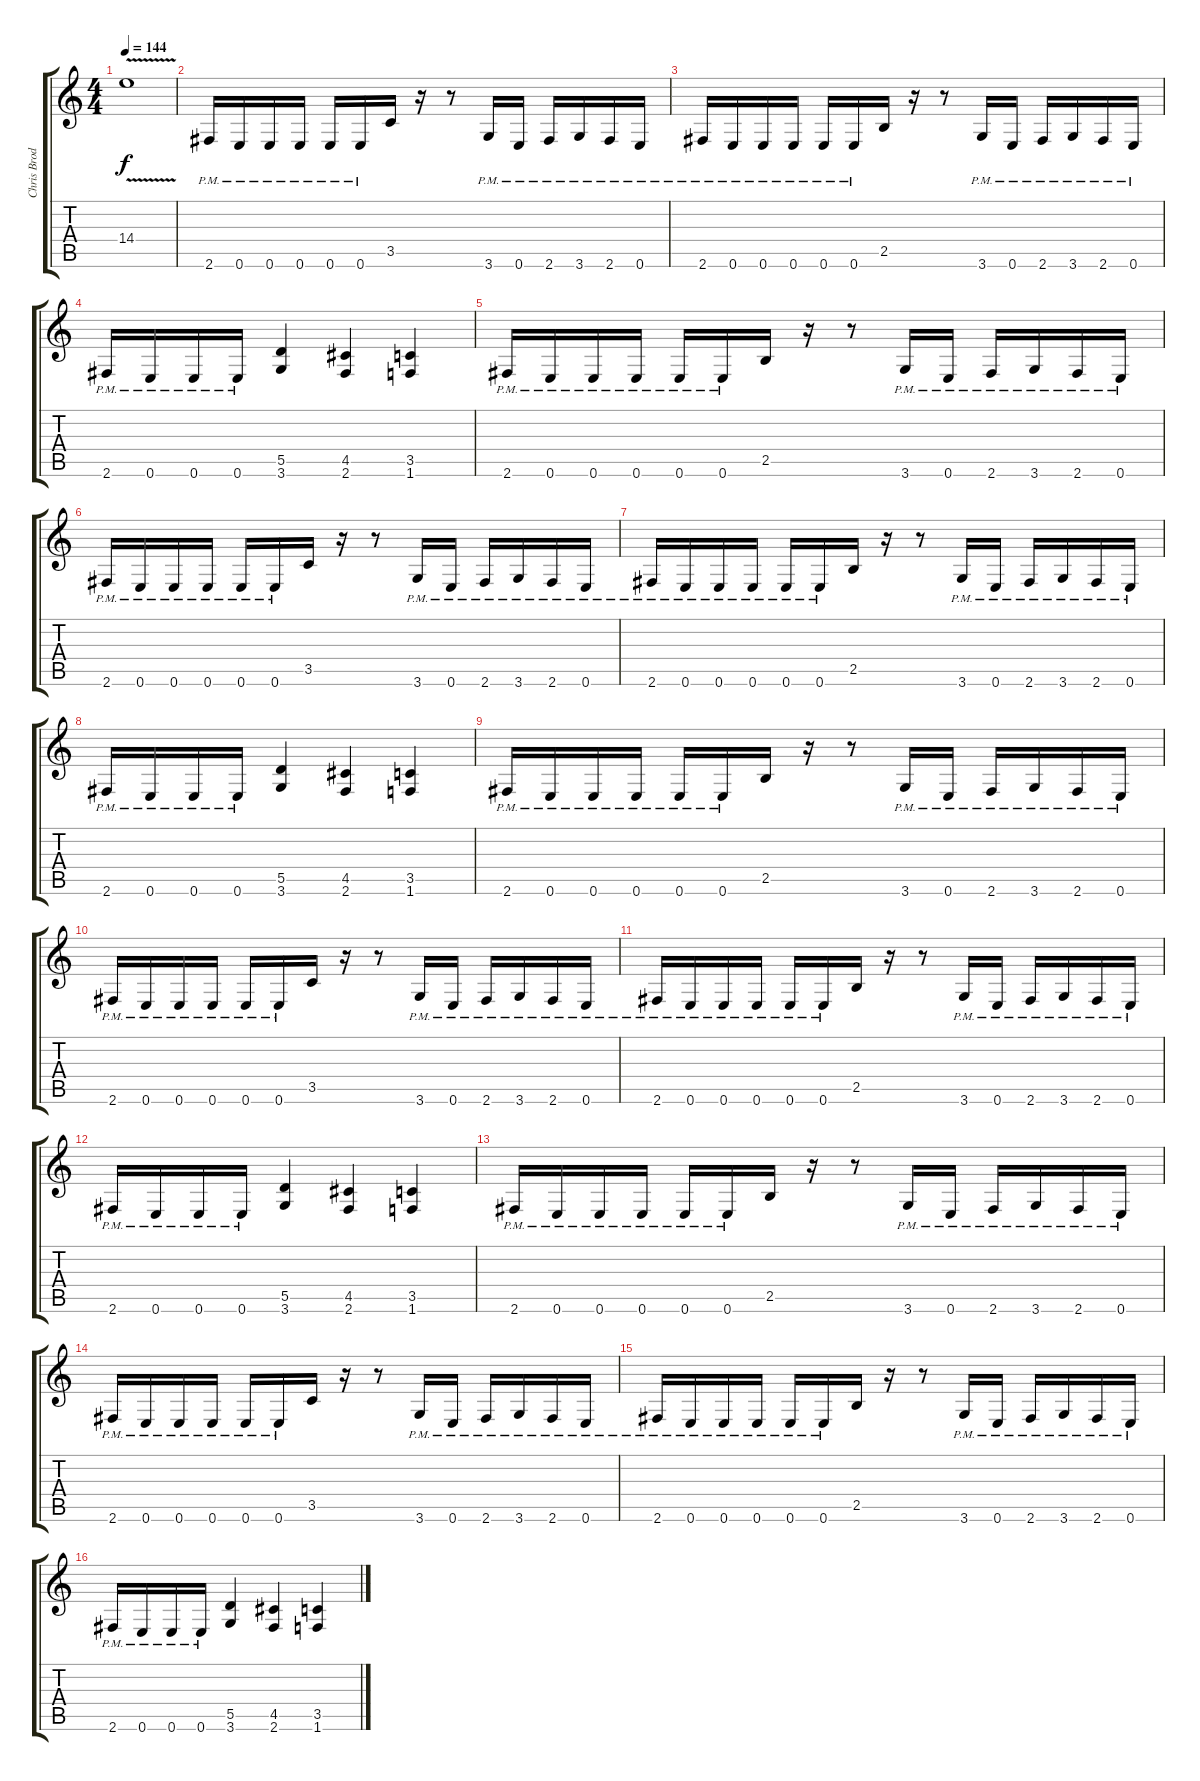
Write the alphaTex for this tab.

\track ("Chris Broderick" "Chris Brod") {instrument distortionguitar}
\staff {score tabs}
\tuning (E4 B3 G3 D3 A2 E2) {hide}
\ts (4 4)
\tempo 144
\clef g2
\ks c
14.4{v}.1{dy f volume 10} |
2.6{pm}.16{volume 16} 0.6{pm}.16 0.6{pm}.16 0.6{pm}.16 0.6{pm}.16 0.6{pm}.16 3.5.16 r.16 r.8 3.6{pm}.16 0.6{pm}.16 2.6{pm}.16 3.6{pm}.16 2.6{pm}.16 0.6{pm}.16 |
2.6{pm}.16 0.6{pm}.16 0.6{pm}.16 0.6{pm}.16 0.6{pm}.16 0.6{pm}.16 2.5.16 r.16 r.8 3.6{pm}.16 0.6{pm}.16 2.6{pm}.16 3.6{pm}.16 2.6{pm}.16 0.6{pm}.16 |
2.6{pm}.16 0.6{pm}.16 0.6{pm}.16 0.6{pm}.16 (5.5 3.6).4 (4.5 2.6).4 (3.5 1.6).4 |
2.6{pm}.16 0.6{pm}.16 0.6{pm}.16 0.6{pm}.16 0.6{pm}.16 0.6{pm}.16 2.5.16 r.16 r.8 3.6{pm}.16 0.6{pm}.16 2.6{pm}.16 3.6{pm}.16 2.6{pm}.16 0.6{pm}.16 |
2.6{pm}.16 0.6{pm}.16 0.6{pm}.16 0.6{pm}.16 0.6{pm}.16 0.6{pm}.16 3.5.16 r.16 r.8 3.6{pm}.16 0.6{pm}.16 2.6{pm}.16 3.6{pm}.16 2.6{pm}.16 0.6{pm}.16 |
2.6{pm}.16 0.6{pm}.16 0.6{pm}.16 0.6{pm}.16 0.6{pm}.16 0.6{pm}.16 2.5.16 r.16 r.8 3.6{pm}.16 0.6{pm}.16 2.6{pm}.16 3.6{pm}.16 2.6{pm}.16 0.6{pm}.16 |
2.6{pm}.16 0.6{pm}.16 0.6{pm}.16 0.6{pm}.16 (5.5 3.6).4 (4.5 2.6).4 (3.5 1.6).4 |
2.6{pm}.16 0.6{pm}.16 0.6{pm}.16 0.6{pm}.16 0.6{pm}.16 0.6{pm}.16 2.5.16 r.16 r.8 3.6{pm}.16 0.6{pm}.16 2.6{pm}.16 3.6{pm}.16 2.6{pm}.16 0.6{pm}.16 |
2.6{pm}.16 0.6{pm}.16 0.6{pm}.16 0.6{pm}.16 0.6{pm}.16 0.6{pm}.16 3.5.16 r.16 r.8 3.6{pm}.16 0.6{pm}.16 2.6{pm}.16 3.6{pm}.16 2.6{pm}.16 0.6{pm}.16 |
2.6{pm}.16 0.6{pm}.16 0.6{pm}.16 0.6{pm}.16 0.6{pm}.16 0.6{pm}.16 2.5.16 r.16 r.8 3.6{pm}.16 0.6{pm}.16 2.6{pm}.16 3.6{pm}.16 2.6{pm}.16 0.6{pm}.16 |
2.6{pm}.16 0.6{pm}.16 0.6{pm}.16 0.6{pm}.16 (5.5 3.6).4 (4.5 2.6).4 (3.5 1.6).4 |
2.6{pm}.16 0.6{pm}.16 0.6{pm}.16 0.6{pm}.16 0.6{pm}.16 0.6{pm}.16 2.5.16 r.16 r.8 3.6{pm}.16 0.6{pm}.16 2.6{pm}.16 3.6{pm}.16 2.6{pm}.16 0.6{pm}.16 |
2.6{pm}.16 0.6{pm}.16 0.6{pm}.16 0.6{pm}.16 0.6{pm}.16 0.6{pm}.16 3.5.16 r.16 r.8 3.6{pm}.16 0.6{pm}.16 2.6{pm}.16 3.6{pm}.16 2.6{pm}.16 0.6{pm}.16 |
2.6{pm}.16 0.6{pm}.16 0.6{pm}.16 0.6{pm}.16 0.6{pm}.16 0.6{pm}.16 2.5.16 r.16 r.8 3.6{pm}.16 0.6{pm}.16 2.6{pm}.16 3.6{pm}.16 2.6{pm}.16 0.6{pm}.16 |
2.6{pm}.16 0.6{pm}.16 0.6{pm}.16 0.6{pm}.16 (5.5 3.6).4 (4.5 2.6).4 (3.5 1.6).4
